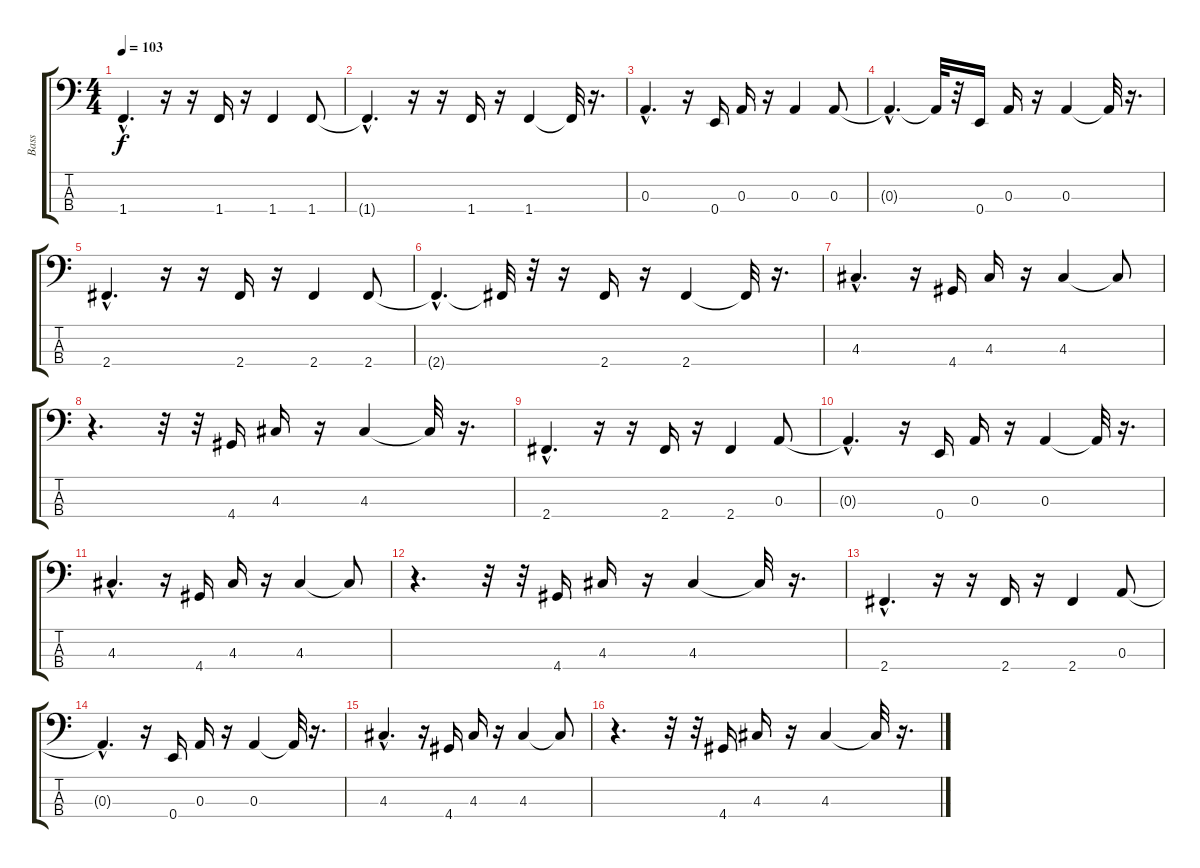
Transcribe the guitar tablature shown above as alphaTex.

\track ("Bass" "Bass") {instrument synthbass2}
\staff {score tabs}
\tuning (G2 D2 A1 E1) {hide}
\ts (4 4)
\tempo 103
\clef f4
\ks c
1.4{hac}.4{d dy f} r.16 r.16 1.4.16 r.16 1.4.4 1.4.8 |
1.4{hac t}.4{d} r.16 r.16 1.4.16 r.16 1.4.4 1.4{t}.32 r.16{d} |
0.3{hac}.4{d} r.16 0.4.16 0.3.16 r.16 0.3.4 0.3.8 |
0.3{hac t}.4{d} 0.3{t}.32 r.32 0.4.16 0.3.16 r.16 0.3.4 0.3{t}.32 r.16{d} |
2.4{hac}.4{d} r.16 r.16 2.4.16 r.16 2.4.4 2.4.8 |
2.4{hac t}.4{d} 2.4{t}.32 r.32 r.16 2.4.16 r.16 2.4.4 2.4{t}.32 r.16{d} |
4.3{hac}.4{d} r.16 4.4.16 4.3.16 r.16 4.3.4 4.3{t}.8 |
r.4{d} r.32 r.32 4.4.16 4.3.16 r.16 4.3.4 4.3{t}.32 r.16{d} |
2.4{hac}.4{d} r.16 r.16 2.4.16 r.16 2.4.4 0.3.8 |
0.3{hac t}.4{d} r.16 0.4.16 0.3.16 r.16 0.3.4 0.3{t}.32 r.16{d} |
4.3{hac}.4{d} r.16 4.4.16 4.3.16 r.16 4.3.4 4.3{t}.8 |
r.4{d} r.32 r.32 4.4.16 4.3.16 r.16 4.3.4 4.3{t}.32 r.16{d} |
2.4{hac}.4{d} r.16 r.16 2.4.16 r.16 2.4.4 0.3.8 |
0.3{hac t}.4{d} r.16 0.4.16 0.3.16 r.16 0.3.4 0.3{t}.32 r.16{d} |
4.3{hac}.4{d} r.16 4.4.16 4.3.16 r.16 4.3.4 4.3{t}.8 |
r.4{d} r.32 r.32 4.4.16 4.3.16 r.16 4.3.4 4.3{t}.32 r.16{d}
